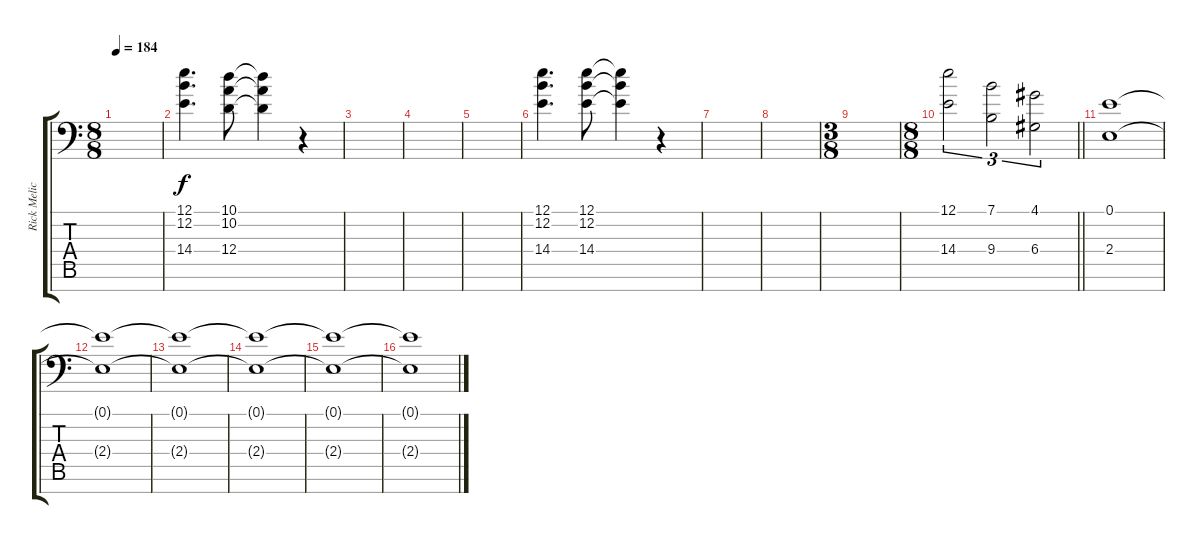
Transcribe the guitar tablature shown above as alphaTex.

\track ("Rick Melick Keyboards" "Rick Melic") {instrument drawbarorgan}
\staff {score tabs}
\tuning (E4 B3 G3 D3 A2 E2 E1) {hide}
\ts (8 8)
\tempo 184
\clef f4
\ks c
|
(12.1 12.2 14.4).4{d} (10.1 10.2 12.4).8 (10.1{t} 10.2{t} 12.4{t}).4 r.4 |
|
|
|
(12.1 12.2 14.4).4{d} (12.1 12.2 14.4).8 (12.1{t} 12.2{t} 14.4{t}).4 r.4 |
|
|
\ts (3 8)
|
\ts (8 8)
\barLineRight lightlight
(12.1 14.4).2{tu (3 2)} (7.1 9.4).2{tu (3 2)} (4.1 6.4).2{tu (3 2)} |
(0.1 2.4).1 |
(0.1{t} 2.4{t}).1{dy f} |
(0.1{t} 2.4{t}).1 |
(0.1{t} 2.4{t}).1 |
(0.1{t} 2.4{t}).1 |
(0.1{t} 2.4{t}).1
